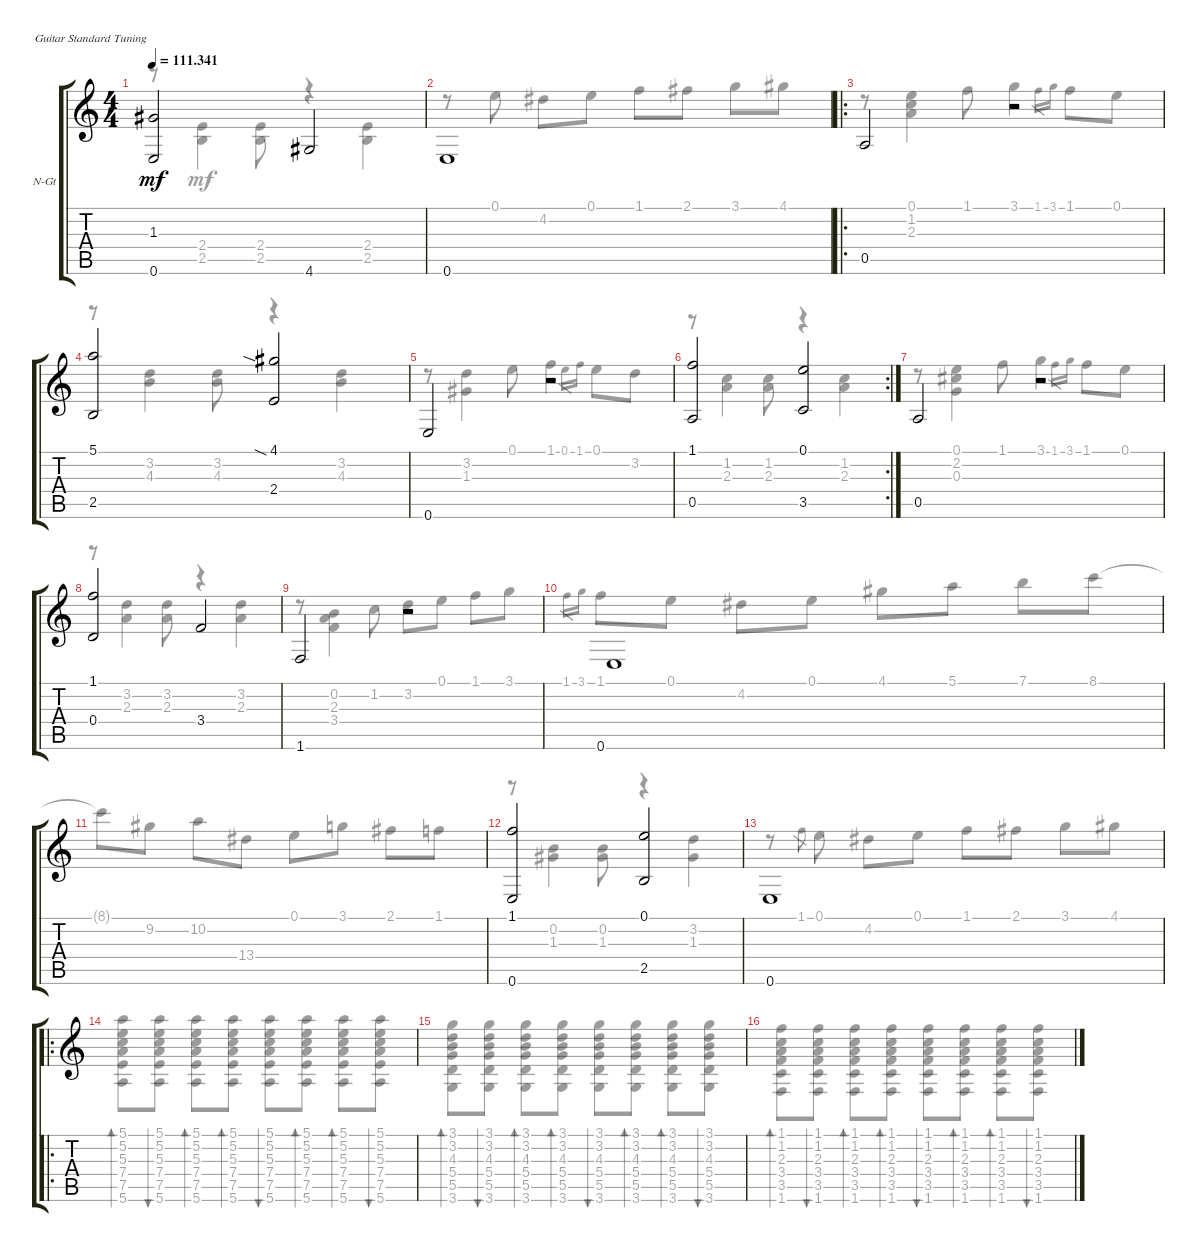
\defaultSystemsLayout 4
\bracketExtendMode groupsimilarinstruments
\firstSystemTrackNameOrientation horizontal
\otherSystemsTrackNameOrientation horizontal
\track ("Nylon Guitar" "N-Gt") {instrument acousticguitarnylon}
\staff {score tabs}
\tuning (E4 B3 G3 D3 A2 E2)
\voice
\ts (4 4)
\tempo
111.341
\accidentals auto
\clef g2
\ottava regular
\simile none
\ks c
(0.6 1.3).2{dy mf} 4.6.2 |
0.6.1 |
\ro
0.5.2 r.2 |
(2.5 5.1).2 (4.1{sia} 2.4).2 |
0.6.2 r.2 |
\rc 2
(1.1 0.5).2 (3.5 0.1).2 |
0.5.2 r.2 |
(0.4 1.1).2 3.4.2 |
1.6.2 r.2 |
0.6.1 |
|
(1.1 0.6).2 (2.5 0.1).2 |
0.6.1 |
\ro
|
|
\voice
\clef g2
\ottava regular
\simile none
\ks c
r.8{dy mf} (2.4 2.5).4 (2.4 2.5).8 r.4 (2.4 2.5).4 |
r.8 0.1.8 4.2.8 0.1.8 1.1.8 2.1.8 3.1.8 4.1.8 |
r.8 (0.1 1.2 2.3).4 1.1.8 3.1.4 1.1.16{gr} 3.1.16{gr} 1.1.8 0.1.8 |
r.8 (3.2 4.3).4 (4.3 3.2).8 r.4 (3.2 4.3).4 |
r.8 (1.3 3.2).4 0.1.8 1.1.4 0.1.16{gr} 1.1.16{gr} 0.1.8 3.2.8 |
r.8 (1.2 2.3).4 (2.3 1.2).8 r.4 (1.2 2.3).4 |
r.8 (0.1 2.2 0.3).4 1.1.8 3.1.4 1.1.16{gr} 3.1.16{gr} 1.1.8 0.1.8 |
r.8 (2.3 3.2).4 (3.2 2.3).8 r.4 (2.3 3.2).4 |
r.8 (3.4 2.3 0.2).4 1.2.8 3.2.8 0.1.8 1.1.8 3.1.8 |
1.1.16{gr} 3.1.16{gr} 1.1.8 0.1.8 4.2.8 0.1.8 4.1.8 5.1.8 7.1.8 8.1.8 |
8.1{t}.8 9.2.8 10.2.8 13.4.8 0.1.8 3.1.8 2.1.8 1.1.8 |
r.8 (1.3 0.2).4 (0.2 1.3).8 r.4 (1.3 3.2).4 |
r.8 1.1.8{gr} 0.1.8 4.2.8 0.1.8 1.1.8 2.1.8 3.1.8 4.1.8 |
(5.1 5.2 5.3 7.4 7.5 5.6).8{bd 30} (5.1 5.2 5.3 7.4 7.5 5.6).8{bu 30} (5.1 5.2 5.3 7.4 7.5 5.6).8{bd 30} (5.1 5.2 5.3 7.4 7.5 5.6).8{bd 30} (5.1 5.2 5.3 7.4 7.5 5.6).8{bu 30} (5.1 5.2 5.3 7.4 7.5 5.6).8{bd 30} (5.1 5.2 5.3 7.4 7.5 5.6).8{bd 30} (5.1 5.2 5.3 7.4 7.5 5.6).8{bu 30} |
(3.6 5.5 5.4 4.3 3.2 3.1).8{bd 30} (3.6 5.5 5.4 4.3 3.2 3.1).8{bu 30} (3.6 5.5 5.4 4.3 3.2 3.1).8{bd 30} (3.6 5.5 5.4 4.3 3.2 3.1).8{bd 30} (3.6 5.5 5.4 4.3 3.2 3.1).8{bu 30} (3.6 5.5 5.4 4.3 3.2 3.1).8{bd 30} (3.6 5.5 5.4 4.3 3.2 3.1).8{bd 30} (3.6 5.5 5.4 4.3 3.2 3.1).8{bu 30} |
(1.6 3.5 3.4 2.3 1.2 1.1).8{bd 30} (1.6 3.5 3.4 2.3 1.2 1.1).8{bu 30} (1.6 3.5 3.4 2.3 1.2 1.1).8{bd 30} (1.6 3.5 3.4 2.3 1.2 1.1).8{bd 30} (1.6 3.5 3.4 2.3 1.2 1.1).8{bu 30} (1.6 3.5 3.4 2.3 1.2 1.1).8{bd 30} (1.6 3.5 3.4 2.3 1.2 1.1).8{bd 30} (1.6 3.5 3.4 2.3 1.2 1.1).8{bu 30}
